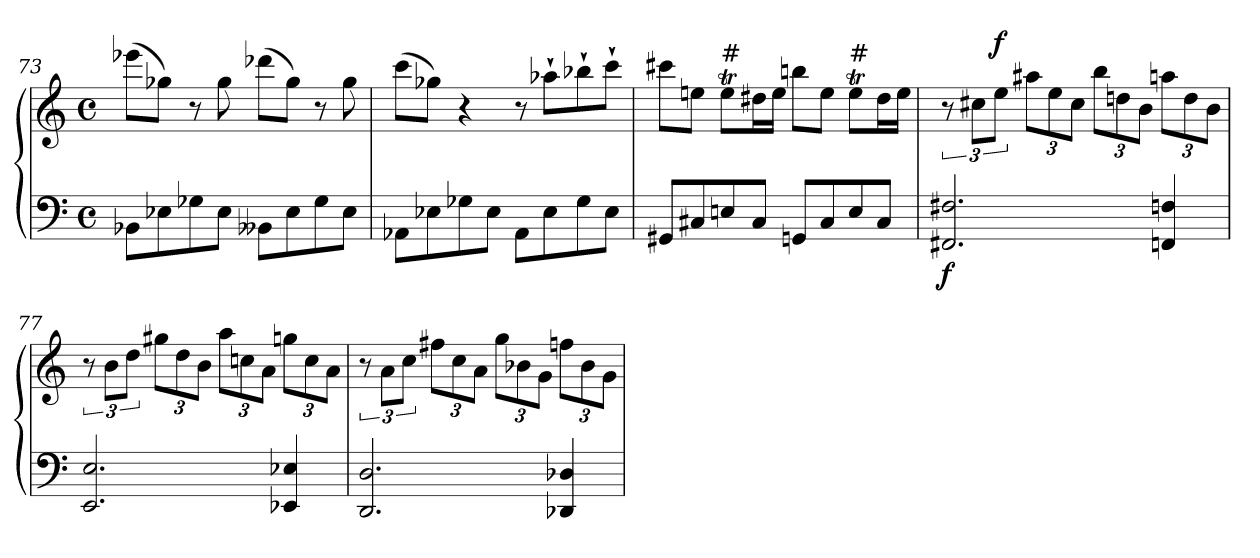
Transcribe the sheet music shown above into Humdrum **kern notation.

**kern	**kern	**dynam
*part1	*part1	*part1
*staff2	*staff1	*staff1/2
!!LO:PB:g=z
*clefF4	*clefG2	*
*k[]	*k[]	*
*C:	*C:	*
*M4/4	*M4/4	*
*met(c)	*met(c)	*
=73	=73	=73
8BB-X\L	(>8eee-X\L	.
8E-X\	8gg-X\J)	.
8G-X\	8r	.
8E-\J	8gg-\	.
8BB--X\L	(>8ddd-X\L	.
8E-\	8gg-\J)	.
8G-\	8r	.
8E-\J	8gg-\	.
!!LO:LB:g=z
=74	=74	=74
8AA-X\L	(>8ccc\L	.
8E-X\	8gg-X\J)	.
8G-X\	4r	.
8E-\J	.	.
8AA-\L	8r	.
8E-\	8aa-X`>\L	.
8G-\	8bb-X`>\	.
8E-\J	8ccc`>\J	.
=75	=75	=75
8GG#X/L	8ccc#X\L	.
8C#X/	8eeni\J	.
!	!LO:TX:a:t=#	!
8Eni/	8eet\L	.
8C#/J	16dd#X\L	.
.	16ee\JJ	.
8GGn/L	8bbni\L	.
8C#/	8ee\J	.
!	!LO:TX:a:t=#	!
8E/	8eet\L	.
8C#/J	16dd#\L	.
.	16ee\JJ	.
=76	=76	=76
!	!	!LO:DY:b=2
2.FF#X/ 2.F#X/	12r	f
.	12cc#X\L	.
!	!	!LO:DY:a
.	12ee\J	f
*	*Xbrackettup	*
.	12aa#X\L	.
.	12ee\	.
.	12cc#\J	.
.	12bb\L	.
.	12ddni\	.
.	12b\J	.
4FFn/ 4Fn/	12aan\L	.
.	12dd\	.
.	12b\J	.
!!LO:LB:g=z
=77	=77	=77
*	*brackettup	*
2.EE/ 2.E/	12r	.
.	12b\L	.
.	12dd\J	.
*	*Xbrackettup	*
.	12gg#X\L	.
.	12dd\	.
.	12b\J	.
.	12aa\L	.
.	12ccni\	.
.	12a\J	.
4EE-X/ 4E-X/	12ggn\L	.
.	12cc\	.
.	12a\J	.
!!LO:LB:g=z
=78	=78	=78
*	*brackettup	*
2.DD/ 2.D/	12r	.
.	12a\L	.
.	12cc\J	.
*	*Xbrackettup	*
.	12ff#X\L	.
.	12cc\	.
.	12a\J	.
.	12gg\L	.
.	12b-X\	.
.	12g\J	.
4DD-X/ 4D-X/	12ffn\L	.
.	12b-\	.
.	12g\J	.
=	=	=
*-	*-	*-
